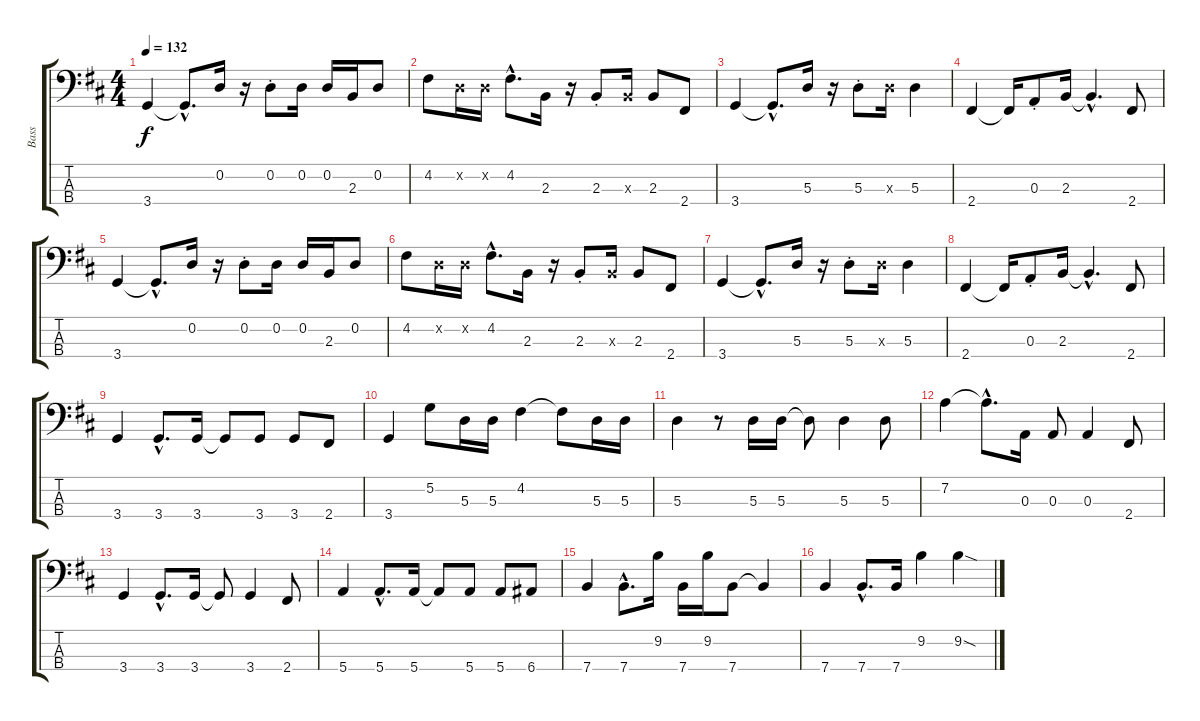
\track ("Bass" "Bass") {instrument electricbasspick}
\staff {score tabs}
\tuning (G2 D2 A1 E1) {hide}
\ts (4 4)
\tempo 132
\clef f4
\ks d
3.4.4{dy f instrument electricbasspick} 3.4{hac t}.8{d} 0.2.16 r.16 0.2{st}.8 0.2.16 0.2.16 2.3.16 0.2.8 |
4.2.8 0.2{x}.16 0.2{x}.16 4.2{hac}.8{d} 2.3.16 r.16 2.3{st}.8 2.3{x}.16 2.3.8 2.4.8 |
3.4.4 3.4{hac t}.8{d} 5.3.16 r.16 5.3{st}.8 5.3{x}.16 5.3.4 |
2.4.4 2.4{t}.16 0.3{st}.8 2.3.16 2.3{hac t}.4{d} 2.4.8 |
3.4.4 3.4{hac t}.8{d} 0.2.16 r.16 0.2{st}.8 0.2.16 0.2.16 2.3.16 0.2.8 |
4.2.8 0.2{x}.16 0.2{x}.16 4.2{hac}.8{d} 2.3.16 r.16 2.3{st}.8 2.3{x}.16 2.3.8 2.4.8 |
3.4.4 3.4{hac t}.8{d} 5.3.16 r.16 5.3{st}.8 5.3{x}.16 5.3.4 |
2.4.4 2.4{t}.16 0.3{st}.8 2.3.16 2.3{hac t}.4{d} 2.4.8 |
3.4.4 3.4{hac}.8{d} 3.4.16 3.4{t}.8 3.4.8 3.4.8 2.4.8 |
3.4.4 5.2.8 5.3.16 5.3.16 4.2.4 4.2{t}.8 5.3.16 5.3.16 |
5.3.4 r.8 5.3.16 5.3.16 5.3{t}.8 5.3.4 5.3.8 |
7.2.4 7.2{hac t}.8{d} 0.3.16 0.3.8 0.3.4 2.4.8 |
3.4.4 3.4{hac}.8{d} 3.4.16 3.4{t}.8 3.4.4 2.4.8 |
5.4.4 5.4{hac}.8{d} 5.4.16 5.4{t}.8 5.4.8 5.4.8 6.4.8 |
7.4.4 7.4{hac}.8{d} 9.2.16 7.4.16 9.2.16 7.4.8 7.4{t}.4 |
7.4.4 7.4{hac}.8{d} 7.4.16 9.2.4 9.2{sod}.4
